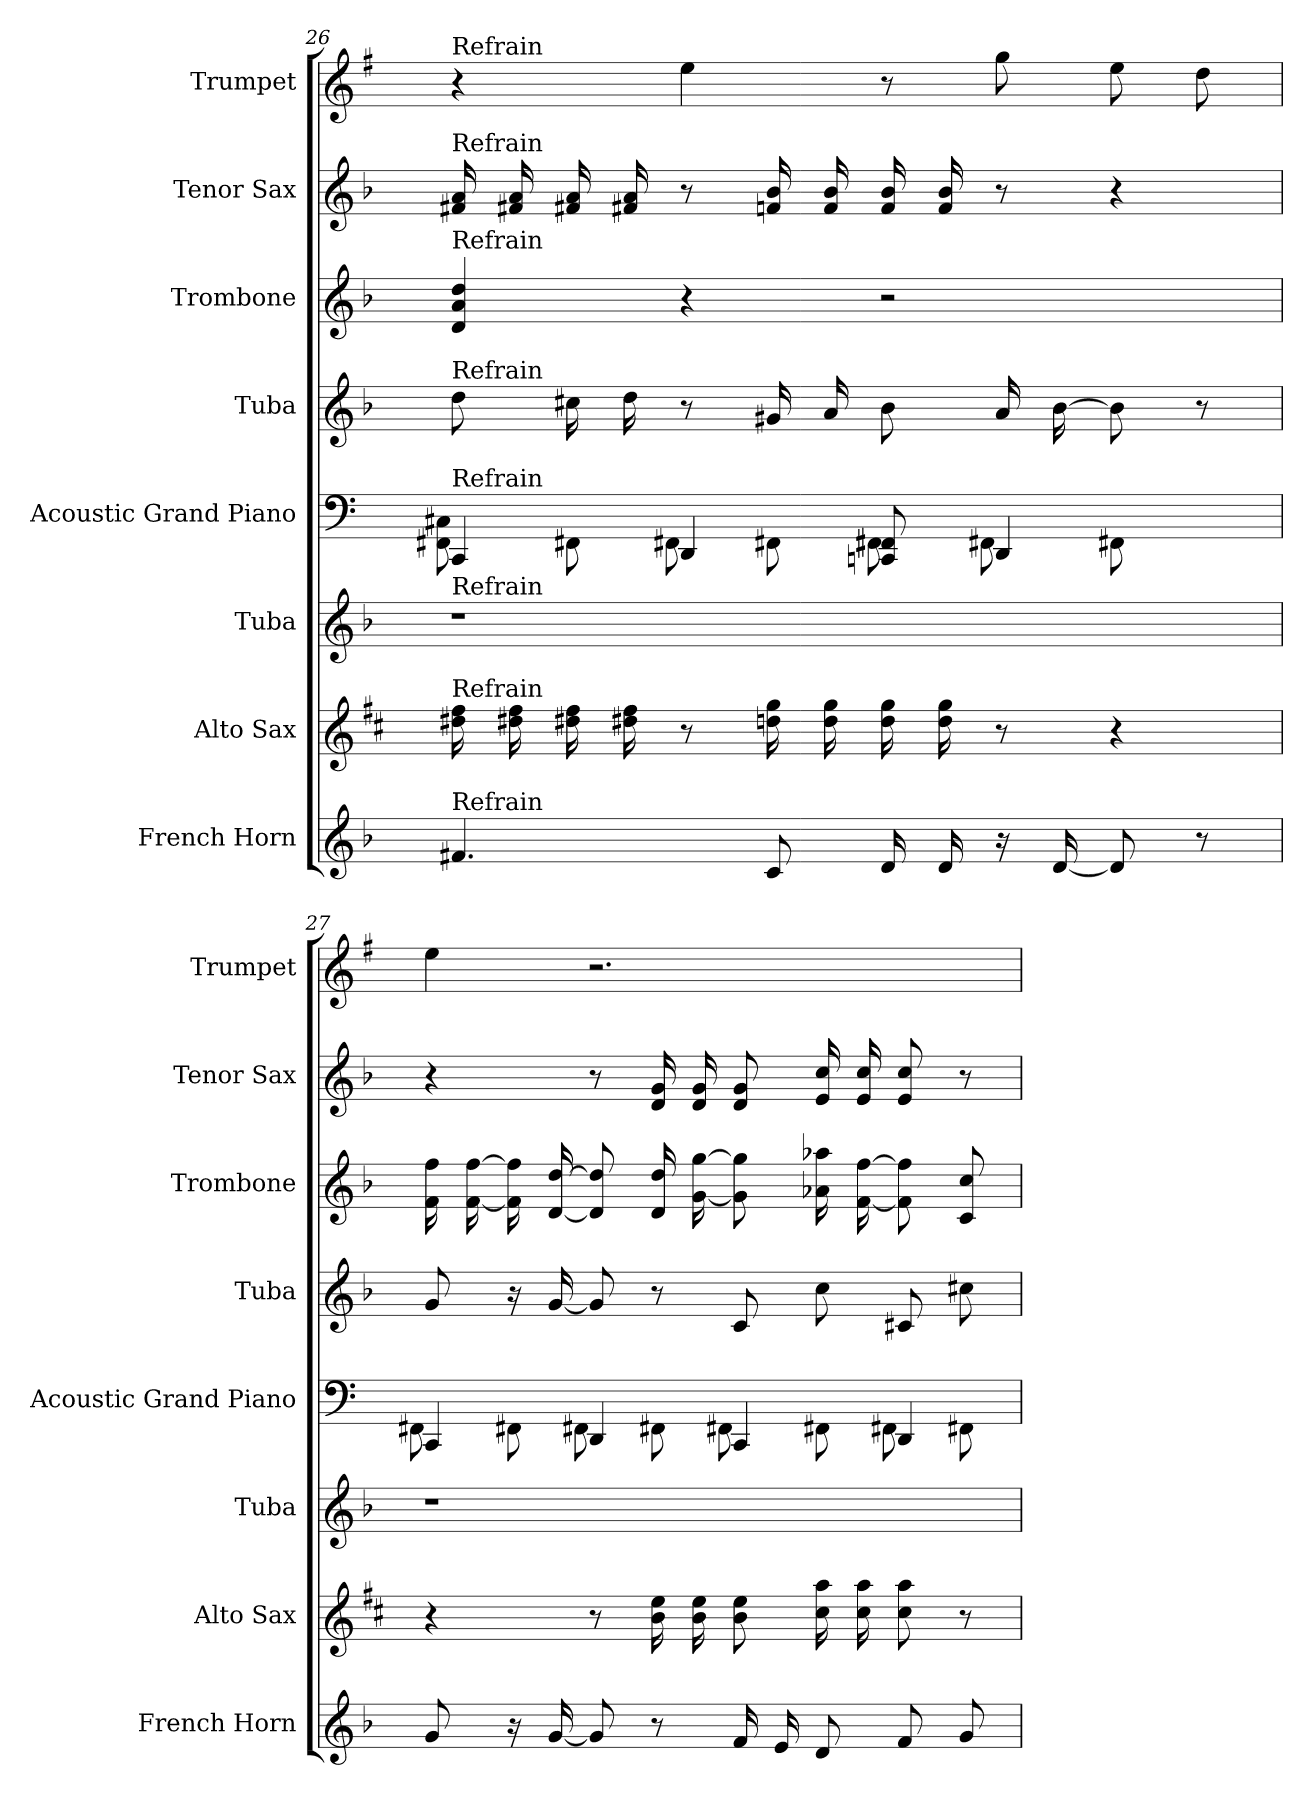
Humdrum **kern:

**kern	**kern	**kern	**kern	**kern	**kern	**kern	**kern
*part8	*part7	*part6	*part5	*part4	*part3	*part2	*part1
*staff8	*staff7	*staff6	*staff5	*staff4	*staff3	*staff2	*staff1
*I"French Horn	*I"Alto Sax	*I"Tuba	*I"Acoustic Grand Piano	*I"Tuba	*I"Trombone	*I"Tenor Sax	*I"Trumpet
*I'French Horn	*I'Alto Sax	*I'Tuba	*I'Acoustic Grand Piano	*I'Tuba	*I'Trombone	*I'Tenor Sax	*I'Trumpet
*clefG2	*clefG2	*clefG2	*clefF4	*clefG2	*clefG2	*clefG2	*clefG2
*ITrd8c14	*ITrd5c9	*ITrd15c26	*	*ITrd15c26	*ITrd8c14	*ITrd8c14	*ITrd1c2
*k[b-]	*k[b-]	*k[b-]	*	*k[b-]	*k[b-]	*k[b-]	*k[b-]
=26	=26	=26	=26	=26	=26	=26	=26
*	*	*	*^	*	*	*	*
!	!	!	!	!	!	!	!	!LO:TX:a:t=Refrain
!	!	!	!	!	!	!	!LO:TX:a:t=Refrain	!
!	!	!	!	!	!	!LO:TX:a:t=Refrain	!	!
!	!	!	!	!	!LO:TX:a:t=Refrain	!	!	!
!	!	!	!LO:TX:a:t=Refrain	!	!	!	!	!
!	!	!LO:TX:a:t=Refrain	!	!	!	!	!	!
!	!LO:TX:a:t=Refrain	!	!	!	!	!	!	!
!LO:TX:a:t=Refrain	!	!	!	!	!	!	!	!
4.F#X	16f#X 16a	1r	4CC	8FF#X 8C#X	8D	4D 4A 4d	16F#X 16A	4r
.	16f#X 16a	.	.	.	.	.	16F#X 16A	.
.	16f#X 16a	.	.	8FF#X	16C#X	.	16F#X 16A	.
.	16f#X 16a	.	.	.	16D	.	16F#X 16A	.
.	8r	.	4DD	8FF#X	8r	4r	8r	4dd
8C	16fn 16b-	.	.	8FF#X	16GG#X	.	16Fn 16B-	.
.	16f 16b-	.	.	.	16AA	.	16F 16B-	.
16D	16f 16b-	.	8CCn 8FF#X	8FF#X	8BB-	2r	16F 16B-	8r
16D	16f 16b-	.	.	.	.	.	16F 16B-	.
16r	8r	.	4DD	8FF#X	16AA	.	8r	8ff
[16D	.	.	.	.	[16BB-	.	.	.
8D]	4r	.	.	8FF#X	8BB-]	.	4r	8dd
8r	.	.	8ryy	8ryy	8r	.	.	8cc
=27	=27	=27	=27	=27	=27	=27	=27	=27
8G	4r	1r	4CC	8FF#X	8GG	16F 16f	4r	4dd
.	.	.	.	.	.	[16F [16f	.	.
16r	.	.	.	8FF#X	16r	16F] 16f]	.	.
[16G	.	.	.	.	[16GG	[16D [16d	.	.
8G]	8r	.	4DD	8FF#X	8GG]	8D] 8d]	8r	2.r
8r	16d 16g	.	.	8FF#X	8r	16D 16d	16D 16G	.
.	16d 16g	.	.	.	.	[16G [16g	16D 16G	.
16F	8d 8g	.	4CC	8FF#X	8CC	8G] 8g]	8D 8G	.
16E	.	.	.	.	.	.	.	.
8D	16e 16cc	.	.	8FF#X	8C	16A-X 16a-X	16E 16c	.
.	16e 16cc	.	.	.	.	[16F [16f	16E 16c	.
8F	8e 8cc	.	4DD	8FF#X	8CC#X	8F] 8f]	8E 8c	.
8G	8r	.	.	8FF#X	8C#X	8C 8c	8r	.
*	*	*	*v	*v	*	*	*	*
=	=	=	=	=	=	=	=
*-	*-	*-	*-	*-	*-	*-	*-
